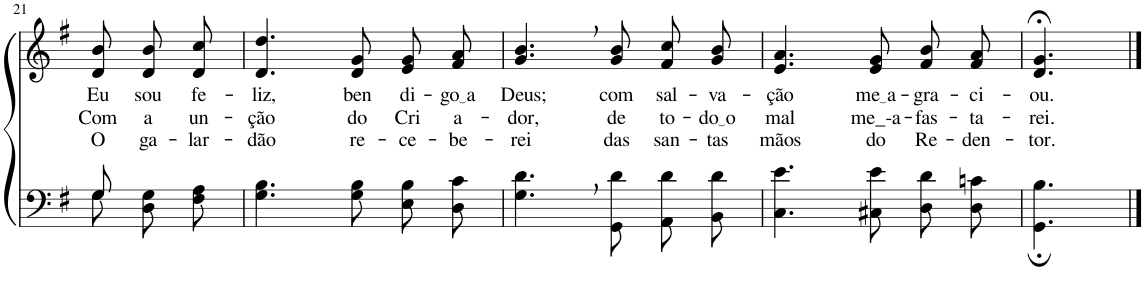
**kern	**kern	**text	**text	**text
*part2	*part1	*part1	*part1	*part1
*staff2	*staff1	*staff1	*staff1	*staff1
*I"Parte III e IV	*I"Parte I e II	*	*	*
!!LO:PB:g=z
*clefF4	*clefG2	*	*	*
*k[f#]	*k[f#]	*	*	*
*M3/4	*M3/4	*	*	*
=21	=21	=21	=21	=21
*^	*	*	*	*
!	!	!	!LO:LY:b	!LO:LY:b	!LO:LY:b
8G/	8G\	8d/ 8b/	Eu	Com	O
!	!	!	!LO:LY:b	!LO:LY:b	!LO:LY:b
4ryy	8D\ 8G\L	8d/ 8b/L	sou	a	ga-
!	!	!	!LO:LY:b	!LO:LY:b	!LO:LY:b
.	8F#\ 8A\J	8d/ 8cc/J	fe-	un-	-lar-
=22	=22	=22	=22	=22	=22
!	!	!	!LO:LY:b	!LO:LY:b	!LO:LY:b
*v	*v	*	*	*	*
4.G\ 4.B\	4.d/ 4.dd/	-liz,	-ção	-dão
!	!	!LO:LY:b	!LO:LY:b	!LO:LY:b
8G\ 8B\	8d/ 8g/	ben	do	re-
!	!	!LO:LY:b	!LO:LY:b	!LO:LY:b
8E\ 8B\L	8e/ 8g/L	di-	Cri	-ce-
!	!	!LO:LY:b	!LO:LY:b	!LO:LY:b
8D\ 8c\J	8f#/ 8a/J	go a	a-	-be-
=23	=23	=23	=23	=23
!	!	!LO:LY:b	!LO:LY:b	!LO:LY:b
4.G\, 4.d\,	4.g/, 4.b/,	Deus;	-dor,	-rei
!	!	!LO:LY:b	!LO:LY:b	!LO:LY:b
8GG\ 8d\	8g/ 8b/	com	de	das
!	!	!LO:LY:b	!LO:LY:b	!LO:LY:b
8AA\ 8d\L	8f#/ 8cc/L	sal-	to-	san-
!	!	!LO:LY:b	!LO:LY:b	!LO:LY:b
8BB\ 8d\J	8g/ 8b/J	-va-	do o	-tas
=24	=24	=24	=24	=24
!	!	!LO:LY:b	!LO:LY:b	!LO:LY:b
4.C\ 4.e\	4.e/ 4.a/	-ção	mal	mãos
!	!	!LO:LY:b	!LO:LY:b	!LO:LY:b
8C#X\ 8e\	8e/ 8g/	me a	me_-a-	do
!	!	!LO:LY:b	!LO:LY:b	!LO:LY:b
8D\ 8d\L	8f#/ 8b/L	-gra-	-fas-	Re-
!	!	!LO:LY:b	!LO:LY:b	!LO:LY:b
8D\ 8cn\J	8f#/ 8a/J	-ci-	-ta-	-den-
=25	=25	=25	=25	=25
!	!	!LO:LY:b	!LO:LY:b	!LO:LY:b
4.GG\; 4.B\;	4.d/;< 4.g/;<	-ou.	-rei.	-tor.
==	==	==	==	==
*-	*-	*-	*-	*-
